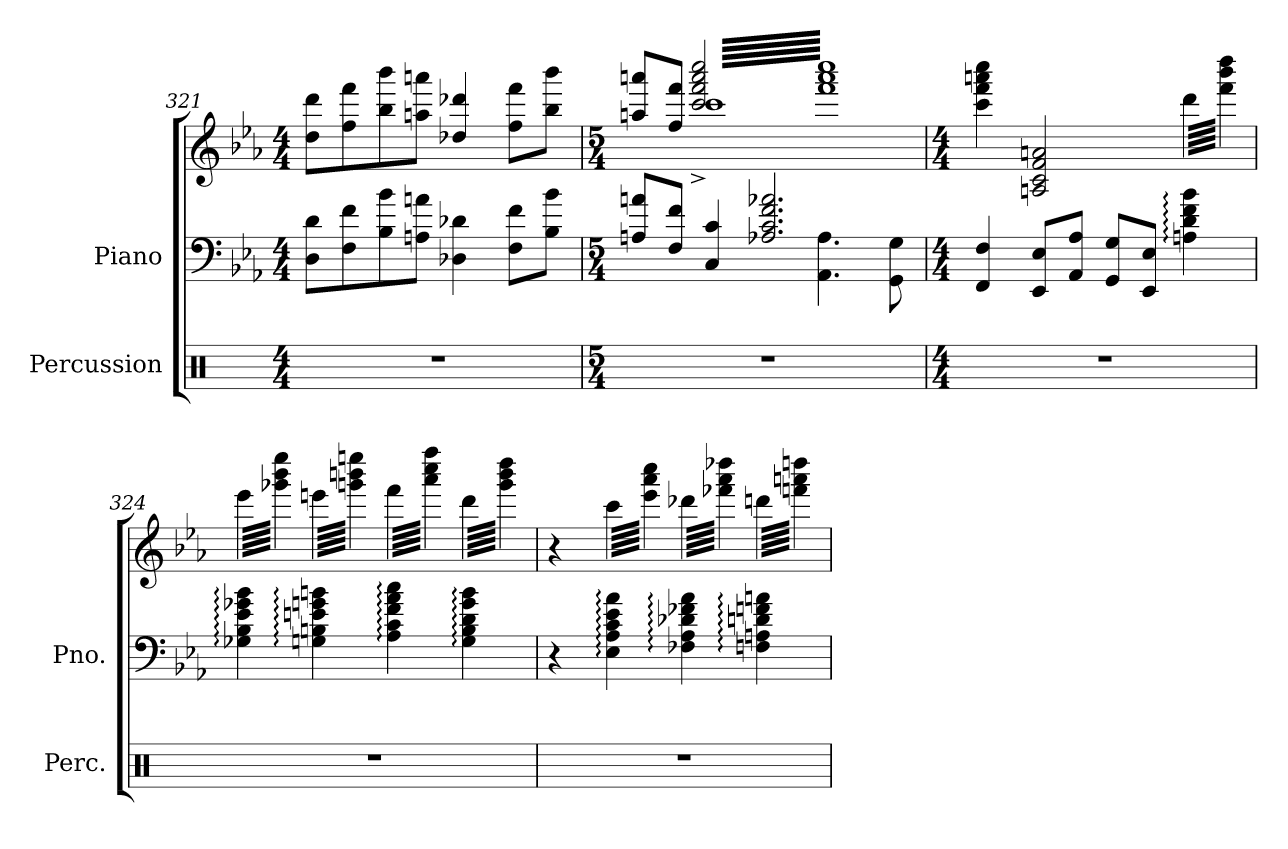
**kern	**kern	**kern
*part2	*part1	*part1
*staff3	*staff2	*staff1
*I"Percussion	*I"Piano	*
*I'Perc.	*I'Pno.	*
!!LO:LB:g=z
*clefX	*clefF4	*clefG2
*k[]	*k[b-e-a-]	*k[b-e-a-]
*	*E-:	*E-:
*M4/4	*M4/4	*M4/4
=321	=321	=321
1r	8D\ 8d\L	8dd\ 8ddd\L
.	8F\ 8f\	8ff\ 8fff\
.	8B-\ 8b-\	8bb-\ 8bbb-\
.	8An\ 8an\J	8aan\ 8aaan\J
.	4D-X\ 4d-X\	4dd-X/ 4ddd-X/
.	8F\ 8f\L	8ff\ 8fff\L
.	8B-\ 8b-\J	8bb-\ 8bbb-\J
=322	=322	=322
*M5/4	*M5/4	*M5/4
*	*^	*^
4%5r	8An/ 8an/L	2.ryy	8aan/ 8aaan/L	4ryy
.	8F/ 8f/J	.	8ff/ 8fff/J	.
*	*	*	*tremolo	*
.	4C/ 4c/	.	64cccLLLL	2ccc/^ 2fff/^ 2aaa/^ 2cccc/^
.	.	.	64fff 64aaa 64cccc	.
.	.	.	64ccc	.
.	.	.	64fff 64aaa 64cccc	.
.	.	.	64ccc	.
.	.	.	64fff 64aaa 64cccc	.
.	.	.	64ccc	.
.	.	.	64fff 64aaa 64cccc	.
.	.	.	64ccc	.
.	.	.	64fff 64aaa 64cccc	.
.	.	.	64ccc	.
.	.	.	64fff 64aaa 64cccc	.
.	.	.	64ccc	.
.	.	.	64fff 64aaa 64cccc	.
.	.	.	64ccc	.
.	.	.	64fff 64aaa 64cccc	.
.	2.A-X/ 2.c/ 2.f/ 2.a-X/	.	64ccc	.
.	.	.	64fff 64aaa 64cccc	.
.	.	.	64ccc	.
.	.	.	64fff 64aaa 64cccc	.
.	.	.	64ccc	.
.	.	.	64fff 64aaa 64cccc	.
.	.	.	64ccc	.
.	.	.	64fff 64aaa 64cccc	.
.	.	.	64ccc	.
.	.	.	64fff 64aaa 64cccc	.
.	.	.	64ccc	.
.	.	.	64fff 64aaa 64cccc	.
.	.	.	64ccc	.
.	.	.	64fff 64aaa 64cccc	.
.	.	.	64ccc	.
.	.	.	64fff 64aaa 64cccc	.
.	.	4.AA-\ 4.A-\	64ccc	2ryy
.	.	.	64fff 64aaa 64cccc	.
.	.	.	64ccc	.
.	.	.	64fff 64aaa 64cccc	.
.	.	.	64ccc	.
.	.	.	64fff 64aaa 64cccc	.
.	.	.	64ccc	.
.	.	.	64fff 64aaa 64cccc	.
.	.	.	64ccc	.
.	.	.	64fff 64aaa 64cccc	.
.	.	.	64ccc	.
.	.	.	64fff 64aaa 64cccc	.
.	.	.	64ccc	.
.	.	.	64fff 64aaa 64cccc	.
.	.	.	64ccc	.
.	.	.	64fff 64aaa 64cccc	.
.	.	.	64ccc	.
.	.	.	64fff 64aaa 64cccc	.
.	.	.	64ccc	.
.	.	.	64fff 64aaa 64cccc	.
.	.	.	64ccc	.
.	.	.	64fff 64aaa 64cccc	.
.	.	.	64ccc	.
.	.	.	64fff 64aaa 64cccc	.
.	.	8GG\ 8G\	64ccc	.
.	.	.	64fff 64aaa 64cccc	.
.	.	.	64ccc	.
.	.	.	64fff 64aaa 64cccc	.
.	.	.	64ccc	.
.	.	.	64fff 64aaa 64cccc	.
.	.	.	64ccc	.
.	.	.	64fff 64aaa 64ccccJJJJ	.
*	*	*	*Xtremolo	*
*	*v	*v	*	*
*	*	*v	*v
=323	=323	=323
*M4/4	*M4/4	*M4/4
1r	4FF/ 4F/	4ccc\ 4fff\ 4aaan\ 4cccc\
.	.	.
.	.	.
.	.	.
.	.	.
.	.	.
.	.	.
.	.	.
.	.	.
.	.	.
.	.	.
.	.	.
.	.	.
.	.	.
.	.	.
.	.	.
.	8EE-/ 8E-/L	2An/ 2c/ 2f/ 2an/
.	.	.
.	.	.
.	.	.
.	.	.
.	.	.
.	.	.
.	.	.
.	8AA-/ 8A-/J	.
.	.	.
.	.	.
.	.	.
.	.	.
.	.	.
.	.	.
.	.	.
.	8GG/ 8G/L	.
.	8EE-/ 8E-/J	.
*	*	*tremolo
.	4An\: 4d\: 4f\: 4b-\:	64ddd\LLLL
.	.	64fff\ 64bbb-\ 64dddd\
.	.	64ddd\
.	.	64fff\ 64bbb-\ 64dddd\
.	.	64ddd\
.	.	64fff\ 64bbb-\ 64dddd\
.	.	64ddd\
.	.	64fff\ 64bbb-\ 64dddd\
.	.	64ddd\
.	.	64fff\ 64bbb-\ 64dddd\
.	.	64ddd\
.	.	64fff\ 64bbb-\ 64dddd\
.	.	64ddd\
.	.	64fff\ 64bbb-\ 64dddd\
.	.	64ddd\
.	.	64fff\ 64bbb-\ 64dddd\JJJJ
=324	=324	=324
1r	4G-X\: 4B-\: 4e-\: 4g-X\: 4b-\:	64eee-\LLLL
.	.	64ggg-X\ 64bbb-\ 64eeee-\
.	.	64eee-\
.	.	64ggg-X\ 64bbb-\ 64eeee-\
.	.	64eee-\
.	.	64ggg-X\ 64bbb-\ 64eeee-\
.	.	64eee-\
.	.	64ggg-X\ 64bbb-\ 64eeee-\
.	.	64eee-\
.	.	64ggg-X\ 64bbb-\ 64eeee-\
.	.	64eee-\
.	.	64ggg-X\ 64bbb-\ 64eeee-\
.	.	64eee-\
.	.	64ggg-X\ 64bbb-\ 64eeee-\
.	.	64eee-\
.	.	64ggg-X\ 64bbb-\ 64eeee-\JJJJ
.	4Gn\: 4Bn\: 4en\: 4gn\: 4bn\:	64eeen\LLLL
.	.	64gggn\ 64bbbn\ 64eeeen\
.	.	64eeen\
.	.	64gggn\ 64bbbn\ 64eeeen\
.	.	64eeen\
.	.	64gggn\ 64bbbn\ 64eeeen\
.	.	64eeen\
.	.	64gggn\ 64bbbn\ 64eeeen\
.	.	64eeen\
.	.	64gggn\ 64bbbn\ 64eeeen\
.	.	64eeen\
.	.	64gggn\ 64bbbn\ 64eeeen\
.	.	64eeen\
.	.	64gggn\ 64bbbn\ 64eeeen\
.	.	64eeen\
.	.	64gggn\ 64bbbn\ 64eeeen\JJJJ
.	4A-\: 4c\: 4f\: 4a-\: 4cc\:	64fff\LLLL
.	.	64aaa-\ 64cccc\ 64ffff\
.	.	64fff\
.	.	64aaa-\ 64cccc\ 64ffff\
.	.	64fff\
.	.	64aaa-\ 64cccc\ 64ffff\
.	.	64fff\
.	.	64aaa-\ 64cccc\ 64ffff\
.	.	64fff\
.	.	64aaa-\ 64cccc\ 64ffff\
.	.	64fff\
.	.	64aaa-\ 64cccc\ 64ffff\
.	.	64fff\
.	.	64aaa-\ 64cccc\ 64ffff\
.	.	64fff\
.	.	64aaa-\ 64cccc\ 64ffff\JJJJ
.	4G\: 4B\: 4d\: 4g\: 4b\:	64ddd\LLLL
.	.	64ggg\ 64bbb\ 64dddd\
.	.	64ddd\
.	.	64ggg\ 64bbb\ 64dddd\
.	.	64ddd\
.	.	64ggg\ 64bbb\ 64dddd\
.	.	64ddd\
.	.	64ggg\ 64bbb\ 64dddd\
.	.	64ddd\
.	.	64ggg\ 64bbb\ 64dddd\
.	.	64ddd\
.	.	64ggg\ 64bbb\ 64dddd\
.	.	64ddd\
.	.	64ggg\ 64bbb\ 64dddd\
.	.	64ddd\
.	.	64ggg\ 64bbb\ 64dddd\JJJJ
=325	=325	=325
1r	4r	4r
.	.	.
.	.	.
.	.	.
.	.	.
.	.	.
.	.	.
.	.	.
.	4E-\: 4A-\: 4c\: 4e-\: 4a-\:	64ccc\LLLL
.	.	64eee-\ 64aaa-\ 64cccc\
.	.	64ccc\
.	.	64eee-\ 64aaa-\ 64cccc\
.	.	64ccc\
.	.	64eee-\ 64aaa-\ 64cccc\
.	.	64ccc\
.	.	64eee-\ 64aaa-\ 64cccc\
.	.	64ccc\
.	.	64eee-\ 64aaa-\ 64cccc\
.	.	64ccc\
.	.	64eee-\ 64aaa-\ 64cccc\
.	.	64ccc\
.	.	64eee-\ 64aaa-\ 64cccc\
.	.	64ccc\
.	.	64eee-\ 64aaa-\ 64cccc\JJJJ
.	4F-X\: 4A-\: 4d-X\: 4f-X\: 4a-\:	64ddd-X\LLLL
.	.	64fff-X\ 64aaa-\ 64dddd-X\
.	.	64ddd-X\
.	.	64fff-X\ 64aaa-\ 64dddd-X\
.	.	64ddd-X\
.	.	64fff-X\ 64aaa-\ 64dddd-X\
.	.	64ddd-X\
.	.	64fff-X\ 64aaa-\ 64dddd-X\
.	.	64ddd-X\
.	.	64fff-X\ 64aaa-\ 64dddd-X\
.	.	64ddd-X\
.	.	64fff-X\ 64aaa-\ 64dddd-X\
.	.	64ddd-X\
.	.	64fff-X\ 64aaa-\ 64dddd-X\
.	.	64ddd-X\
.	.	64fff-X\ 64aaa-\ 64dddd-X\JJJJ
.	4Fn\: 4An\: 4dn\: 4fn\: 4an\:	64dddn\LLLL
.	.	64fffn\ 64aaan\ 64ddddn\
.	.	64dddn\
.	.	64fffn\ 64aaan\ 64ddddn\
.	.	64dddn\
.	.	64fffn\ 64aaan\ 64ddddn\
.	.	64dddn\
.	.	64fffn\ 64aaan\ 64ddddn\
.	.	64dddn\
.	.	64fffn\ 64aaan\ 64ddddn\
.	.	64dddn\
.	.	64fffn\ 64aaan\ 64ddddn\
.	.	64dddn\
.	.	64fffn\ 64aaan\ 64ddddn\
.	.	64dddn\
.	.	64fffn\ 64aaan\ 64ddddn\JJJJ
*	*	*Xtremolo
.	.	.
.	.	.
.	.	.
.	.	.
.	.	.
.	.	.
.	.	.
.	.	.
=	=	=
*-	*-	*-
